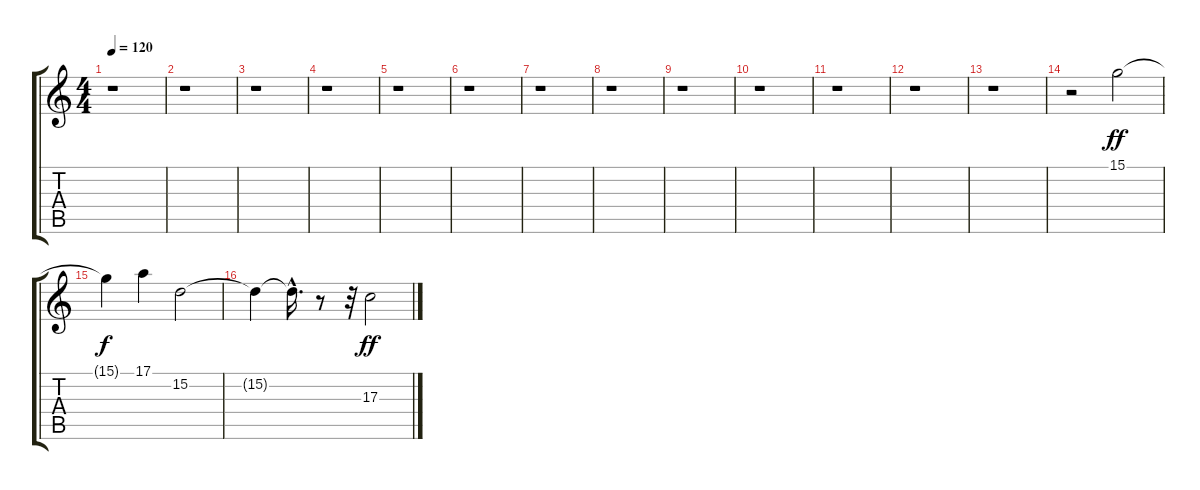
\track "" {instrument musicbox}
\staff {score tabs}
\tuning (E4 B3 G3 D3 A2 E2) {hide}
\ts (4 4)
\tempo 120
\clef g2
\ks c
r.1{dy f} |
r.1 |
r.1 |
r.1 |
r.1 |
r.1 |
r.1 |
r.1 |
r.1 |
r.1 |
r.1 |
r.1 |
r.1 |
r.2 15.1.2{dy ff} |
15.1{t}.4{dy f} 17.1.4 15.2.2 |
15.2{t}.4 15.2{hac t}.16{d} r.8 r.32 17.3.2{dy ff}
